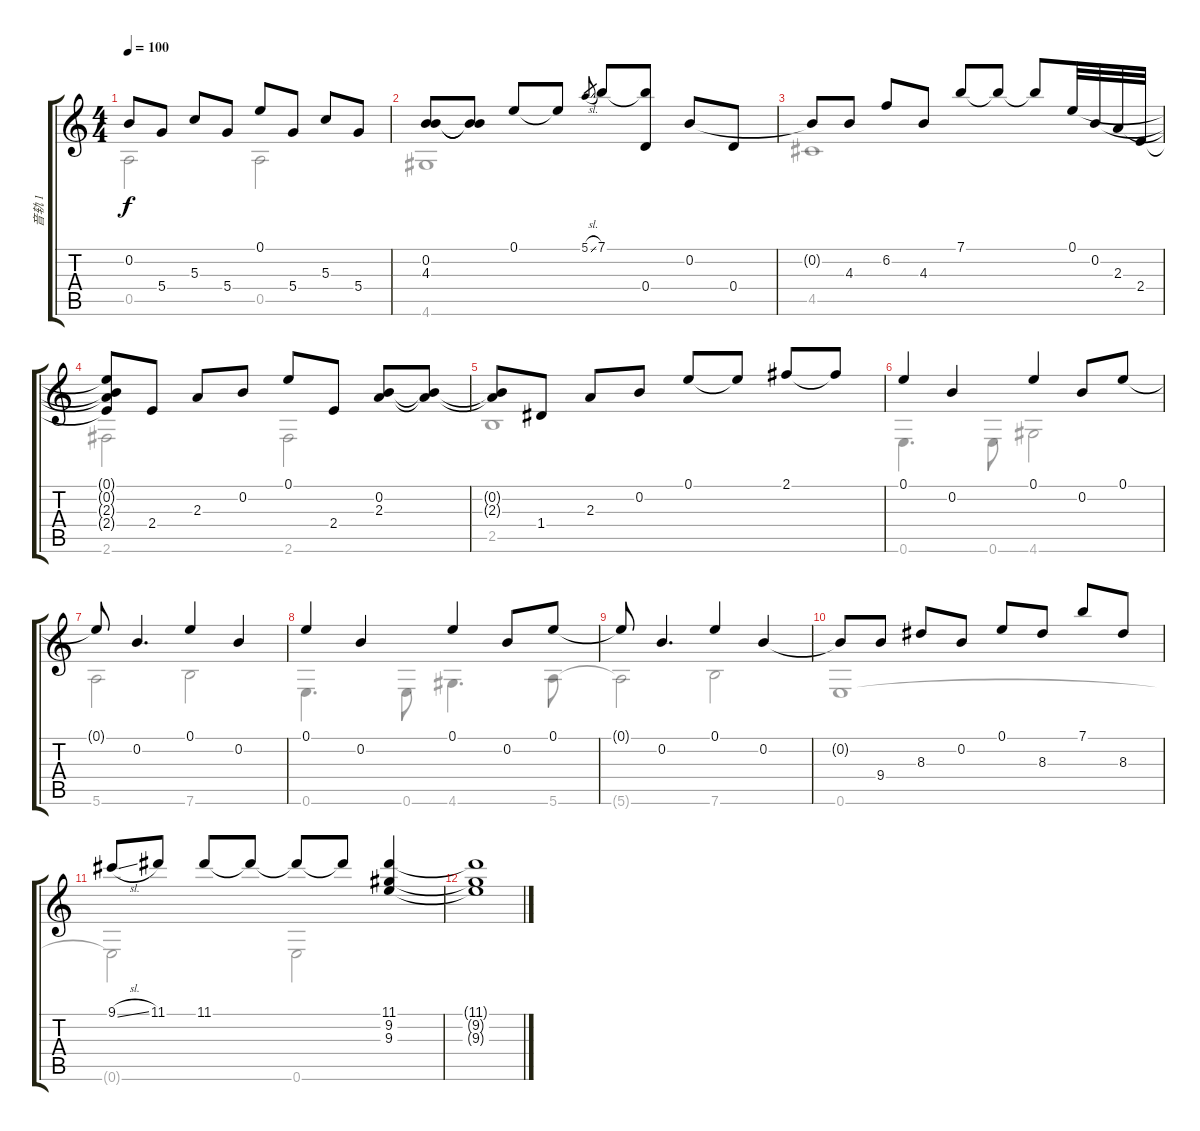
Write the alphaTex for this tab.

\track ("音轨 1" "音轨 1") {instrument acousticguitarsteel}
\staff {score tabs}
\tuning (E4 B3 G3 D3 A2 E2) {hide}
\voice
\ts (4 4)
\tempo 100
\clef g2
\ks c
0.2.8{dy f} 5.4.8 5.3.8 5.4.8 0.1.8 5.4.8 5.3.8 5.4.8 |
(0.2 4.3).8 (0.2{t} 4.3{t}).8 0.1.8 0.1{t}.8 5.1{sl}.8{gr} 7.1.8 (7.1{t} 0.4).8 0.2.8 0.4.8 |
0.2{t}.8 4.3.8 6.2.8 4.3.8 7.1.8 7.1{t}.8 7.1{t}.8 0.1.32 0.2.32 2.3.32 2.4.32 |
(0.1{t} 0.2{t} 2.3{t} 2.4{t}).8 2.4.8 2.3.8 0.2.8 0.1.8 2.4.8 (0.2 2.3).8 (0.2{t} 2.3{t}).8 |
(0.2{t} 2.3{t}).8 1.4.8 2.3.8 0.2.8 0.1.8 0.1{t}.8 2.1.8 2.1{t}.8 |
0.1.4 0.2.4 0.1.4 0.2.8 0.1.8 |
0.1{t}.8 0.2.4{d} 0.1.4 0.2.4 |
0.1.4 0.2.4 0.1.4 0.2.8 0.1.8 |
0.1{t}.8 0.2.4{d} 0.1.4 0.2.4 |
0.2{t}.8 9.4.8 8.3.8 0.2.8 0.1.8 8.3.8 7.1.8 8.3.8 |
9.1{sl}.8 11.1.8 11.1.8 11.1{t}.8 11.1{t}.8 11.1{t}.8 (11.1 9.2 9.3).4 |
(11.1{t} 9.2{t} 9.3{t}).1
\voice
\clef g2
\ottava regular
\simile none
\ks c
0.5.2{dy f} 0.5.2 |
4.6.1 |
4.5.1 |
2.6.2 2.6.2 |
2.5.1 |
0.6.4{d} 0.6.8 4.6.2 |
5.6.2 7.6.2 |
0.6.4{d} 0.6.8 4.6.4{d} 5.6.8 |
5.6{t}.2 7.6.2 |
0.6.1 |
0.6{t}.2 0.6.2 |
